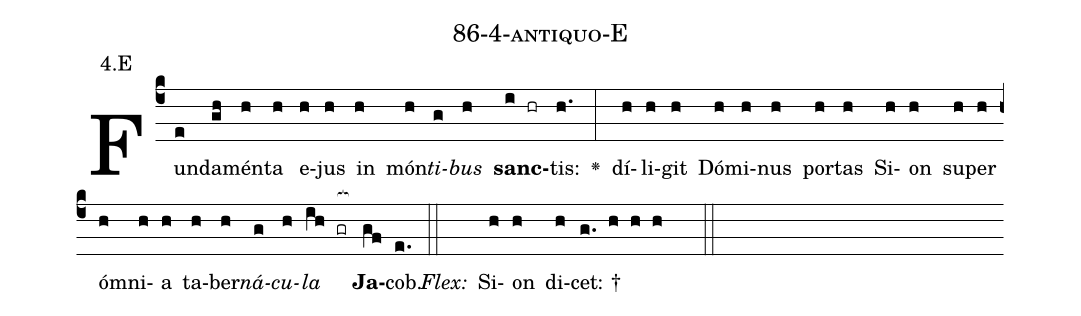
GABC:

name: 86-4-antiquo-E;
annotation: 4.E;
%%
(c4)Fun(e)da(gh)mén(h)ta(h) e(h)jus(h) in(h) món(h)<i>ti</i>(g)<i>bus</i>(h) <b>sanc</b>(i hr)tis:(h.) <v>\greheightstar</v>(:) dí(h)li(h)git(h) Dó(h)mi(h)nus(h) por(h)tas(h) Si(h)on(h) su(h)per(h) óm(h)ni(h)a(h) ta(h)ber(h)<i>ná</i>(g)<i>cu</i>(h)<i>la</i>(ih gr[ocb:1{]) <b>Ja</b>(gf[ocb:0}])cob.(e.) (::)
<i>Flex:</i>()  Si(h)on(h) di(h)cet: †(g. h h h  ::)

%E(h) u(g) o(h) u(ih) a(gf) e.(e.) (::)
